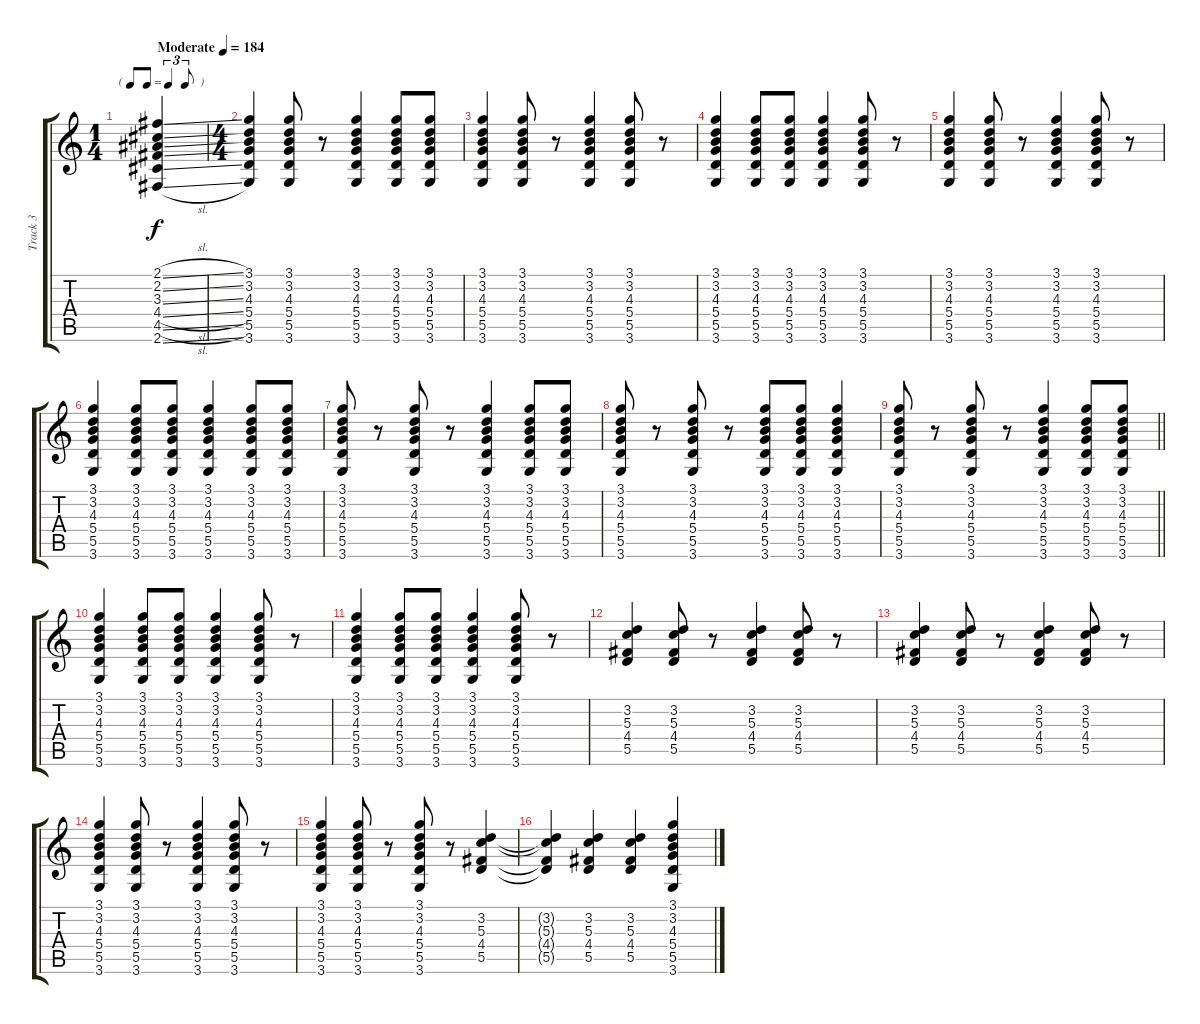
\track ("Track 3" "Track 3") {instrument acousticguitarsteel}
\staff {score tabs}
\tuning (E4 B3 G3 D3 A2 E2) {hide}
\ts (1 4)
\tf triplet8th
\tempo (184 "Moderate")
\clef g2
\ks c
(2.1{sl} 2.2{sl} 3.3{sl} 4.4{sl} 4.5{sl} 2.6{sl}).4{dy f instrument acousticguitarsteel} |
\ts (4 4)
(3.1 3.2 4.3 5.4 5.5 3.6).4 (3.1 3.2 4.3 5.4 5.5 3.6).8 r.8 (3.1 3.2 4.3 5.4 5.5 3.6).4 (3.1 3.2 4.3 5.4 5.5 3.6).8 (3.1 3.2 4.3 5.4 5.5 3.6).8 |
(3.1 3.2 4.3 5.4 5.5 3.6).4 (3.1 3.2 4.3 5.4 5.5 3.6).8 r.8 (3.1 3.2 4.3 5.4 5.5 3.6).4 (3.1 3.2 4.3 5.4 5.5 3.6).8 r.8 |
(3.1 3.2 4.3 5.4 5.5 3.6).4 (3.1 3.2 4.3 5.4 5.5 3.6).8 (3.1 3.2 4.3 5.4 5.5 3.6).8 (3.1 3.2 4.3 5.4 5.5 3.6).4 (3.1 3.2 4.3 5.4 5.5 3.6).8 r.8 |
(3.1 3.2 4.3 5.4 5.5 3.6).4 (3.1 3.2 4.3 5.4 5.5 3.6).8 r.8 (3.1 3.2 4.3 5.4 5.5 3.6).4 (3.1 3.2 4.3 5.4 5.5 3.6).8 r.8 |
(3.1 3.2 4.3 5.4 5.5 3.6).4 (3.1 3.2 4.3 5.4 5.5 3.6).8 (3.1 3.2 4.3 5.4 5.5 3.6).8 (3.1 3.2 4.3 5.4 5.5 3.6).4 (3.1 3.2 4.3 5.4 5.5 3.6).8 (3.1 3.2 4.3 5.4 5.5 3.6).8 |
(3.1 3.2 4.3 5.4 5.5 3.6).8 r.8 (3.1 3.2 4.3 5.4 5.5 3.6).8 r.8 (3.1 3.2 4.3 5.4 5.5 3.6).4 (3.1 3.2 4.3 5.4 5.5 3.6).8 (3.1 3.2 4.3 5.4 5.5 3.6).8 |
(3.1 3.2 4.3 5.4 5.5 3.6).8 r.8 (3.1 3.2 4.3 5.4 5.5 3.6).8 r.8 (3.1 3.2 4.3 5.4 5.5 3.6).8 (3.1 3.2 4.3 5.4 5.5 3.6).8 (3.1 3.2 4.3 5.4 5.5 3.6).4 |
\barLineRight lightlight
(3.1 3.2 4.3 5.4 5.5 3.6).8 r.8 (3.1 3.2 4.3 5.4 5.5 3.6).8 r.8 (3.1 3.2 4.3 5.4 5.5 3.6).4 (3.1 3.2 4.3 5.4 5.5 3.6).8 (3.1 3.2 4.3 5.4 5.5 3.6).8 |
(3.1 3.2 4.3 5.4 5.5 3.6).4 (3.1 3.2 4.3 5.4 5.5 3.6).8 (3.1 3.2 4.3 5.4 5.5 3.6).8 (3.1 3.2 4.3 5.4 5.5 3.6).4 (3.1 3.2 4.3 5.4 5.5 3.6).8 r.8 |
(3.1 3.2 4.3 5.4 5.5 3.6).4 (3.1 3.2 4.3 5.4 5.5 3.6).8 (3.1 3.2 4.3 5.4 5.5 3.6).8 (3.1 3.2 4.3 5.4 5.5 3.6).4 (3.1 3.2 4.3 5.4 5.5 3.6).8 r.8 |
(3.2 5.3 4.4 5.5).4 (3.2 5.3 4.4 5.5).8 r.8 (3.2 5.3 4.4 5.5).4 (3.2 5.3 4.4 5.5).8 r.8 |
(3.2 5.3 4.4 5.5).4 (3.2 5.3 4.4 5.5).8 r.8 (3.2 5.3 4.4 5.5).4 (3.2 5.3 4.4 5.5).8 r.8 |
(3.1 3.2 4.3 5.4 5.5 3.6).4 (3.1 3.2 4.3 5.4 5.5 3.6).8 r.8 (3.1 3.2 4.3 5.4 5.5 3.6).4 (3.1 3.2 4.3 5.4 5.5 3.6).8 r.8 |
(3.1 3.2 4.3 5.4 5.5 3.6).4 (3.1 3.2 4.3 5.4 5.5 3.6).8 r.8 (3.1 3.2 4.3 5.4 5.5 3.6).8 r.8 (3.2 5.3 4.4 5.5).4 |
(3.2{t} 5.3{t} 4.4{t} 5.5{t}).4 (3.2 5.3 4.4 5.5).4 (3.2 5.3 4.4 5.5).4 (3.1 3.2 4.3 5.4 5.5 3.6).4
